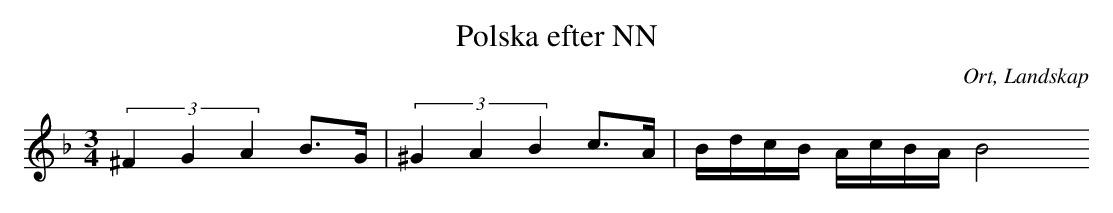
X:1
T:Polska efter NN
O:Ort, Landskap
M:3/4
L:1/8
K:Dm
(3^F2G2A2 B>G|(3^G2A2B2 c>A|B/d/c/B/ A/c/B/A/ B4
